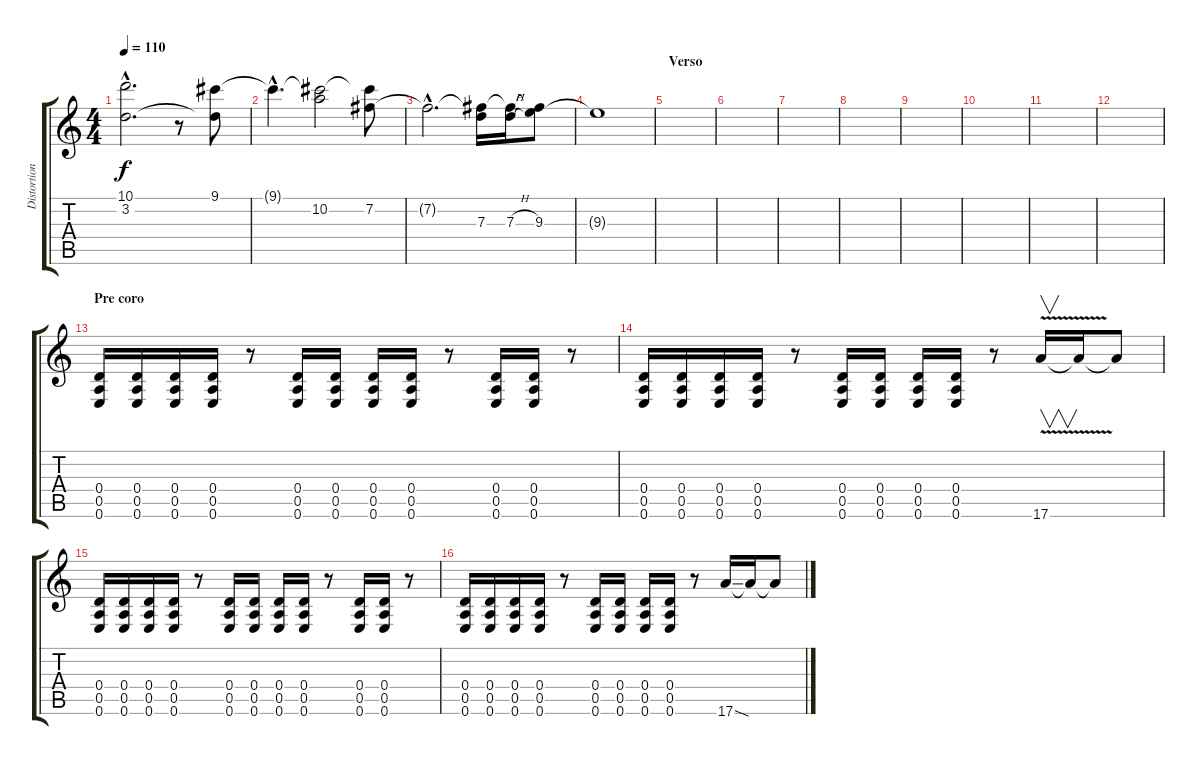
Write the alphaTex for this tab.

\track ("Distortion Guitar" "Distortion") {instrument distortionguitar}
\staff {score tabs}
\tuning (E4 B3 G3 D3 A2 E2) {hide}
\ts (4 4)
\tempo 110
\clef g2
\ks c
(10.1{hac} 3.2{hac t}).2{d dy f} r.8 (9.1 3.2{t}).8 |
9.1{hac t}.4{d} (9.1{t} 10.2).2 (9.1{t} 7.2).8 |
7.2{hac t}.2{d} (7.2{t} 7.3).16 (7.2{t} 7.3{h}).16 (7.2{t} 9.3).8 |
9.3{t}.1 |
\section ("" "Verso")
|
|
|
|
|
|
|
|
\section ("" "Pre coro")
(0.4 0.5 0.6).16 (0.4 0.5 0.6).16 (0.4 0.5 0.6).16 (0.4 0.5 0.6).16 r.8 (0.4 0.5 0.6).16 (0.4 0.5 0.6).16 (0.4 0.5 0.6).16 (0.4 0.5 0.6).16 r.8 (0.4 0.5 0.6).16 (0.4 0.5 0.6).16 r.8 |
(0.4 0.5 0.6).16 (0.4 0.5 0.6).16 (0.4 0.5 0.6).16 (0.4 0.5 0.6).16 r.8 (0.4 0.5 0.6).16 (0.4 0.5 0.6).16 (0.4 0.5 0.6).16 (0.4 0.5 0.6).16 r.8 17.6{v}.16{v} 17.6{t}.16 17.6{t}.8 |
(0.4 0.5 0.6).16 (0.4 0.5 0.6).16 (0.4 0.5 0.6).16 (0.4 0.5 0.6).16 r.8 (0.4 0.5 0.6).16 (0.4 0.5 0.6).16 (0.4 0.5 0.6).16 (0.4 0.5 0.6).16 r.8 (0.4 0.5 0.6).16 (0.4 0.5 0.6).16 r.8 |
(0.4 0.5 0.6).16 (0.4 0.5 0.6).16 (0.4 0.5 0.6).16 (0.4 0.5 0.6).16 r.8 (0.4 0.5 0.6).16 (0.4 0.5 0.6).16 (0.4 0.5 0.6).16 (0.4 0.5 0.6).16 r.8 17.6{ss}.16 17.6{t}.16 17.6{t}.8
